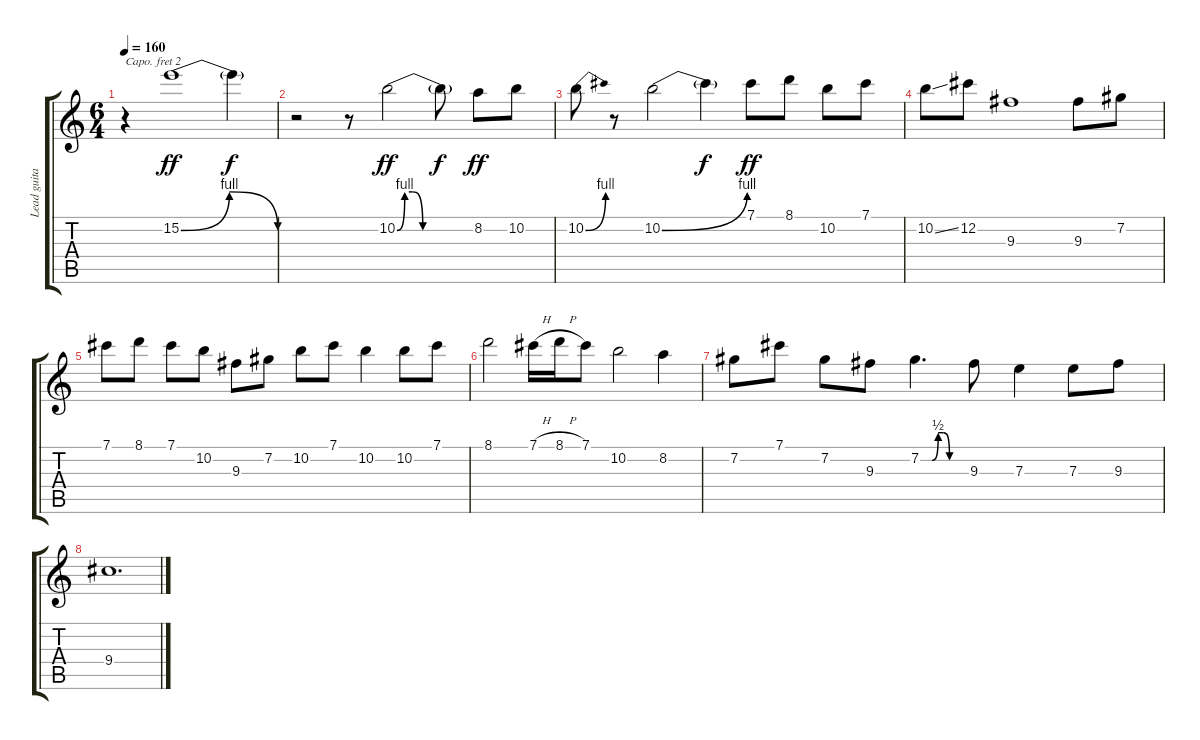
\track ("Lead guitar" "Lead guita") {instrument electricguitarjazz}
\staff {score tabs}
\capo 2
\tuning (E4 B3 G3 D3 A2 E2) {hide}
\ts (6 4)
\tempo 160
\clef g2
\ks c
r.4{dy f} 15.2{be (bendrelease 0 0 12 4 54 4 60 0)}.1{dy ff} 15.2{t}.4{dy f} |
r.2 r.8 10.2{be (custom 0 0 6 4 12 4 20 0 60 0)}.2{dy ff} 10.2{t}.8{dy f} 8.2.8{dy ff} 10.2.8 |
10.2{be (bend 0 0 60 4)}.8 r.8 10.2{be (bend 0 0 60 4)}.2 10.2{t}.4{dy f} 7.1.8{dy ff} 8.1.8 10.2.8 7.1.8 |
10.2{ss}.8 12.2.8 9.3.1 9.3.8 7.2.8 |
7.1.8 8.1.8 7.1.8 10.2.8 9.3.8 7.2.8 10.2.8 7.1.8 10.2.4 10.2.8 7.1.8 |
8.1.2 7.1{h}.16 8.1{h}.16 7.1.8 10.2.2 8.2.4 |
7.2.8 7.1.8 7.2.8 9.3.8 7.2{be (custom 0 0 15 0 23 2 30 2 38 0 60 0)}.4{d} 9.3.8 7.3.4 7.3.8 9.3.8 |
9.4.1{d}
